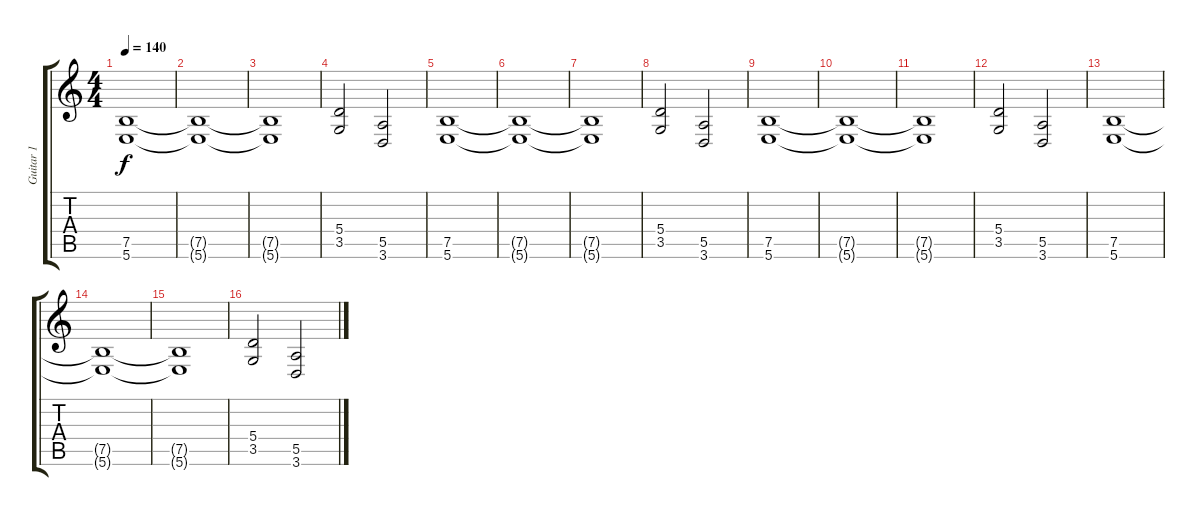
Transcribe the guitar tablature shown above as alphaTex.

\track ("Guitar 1" "Guitar 1") {instrument distortionguitar}
\staff {score tabs}
\tuning (B3 Gb3 D3 A2 E2 B1) {hide}
\ts (4 4)
\tempo 140
\clef g2
\ks c
(7.5 5.6).1{dy f instrument distortionguitar} |
(7.5{t} 5.6{t}).1 |
(7.5{t} 5.6{t}).1 |
(5.4 3.5).2 (5.5 3.6).2 |
(7.5 5.6).1 |
(7.5{t} 5.6{t}).1 |
(7.5{t} 5.6{t}).1 |
(5.4 3.5).2 (5.5 3.6).2 |
(7.5 5.6).1 |
(7.5{t} 5.6{t}).1 |
(7.5{t} 5.6{t}).1 |
(5.4 3.5).2 (5.5 3.6).2 |
(7.5 5.6).1 |
(7.5{t} 5.6{t}).1 |
(7.5{t} 5.6{t}).1 |
(5.4 3.5).2 (5.5 3.6).2
